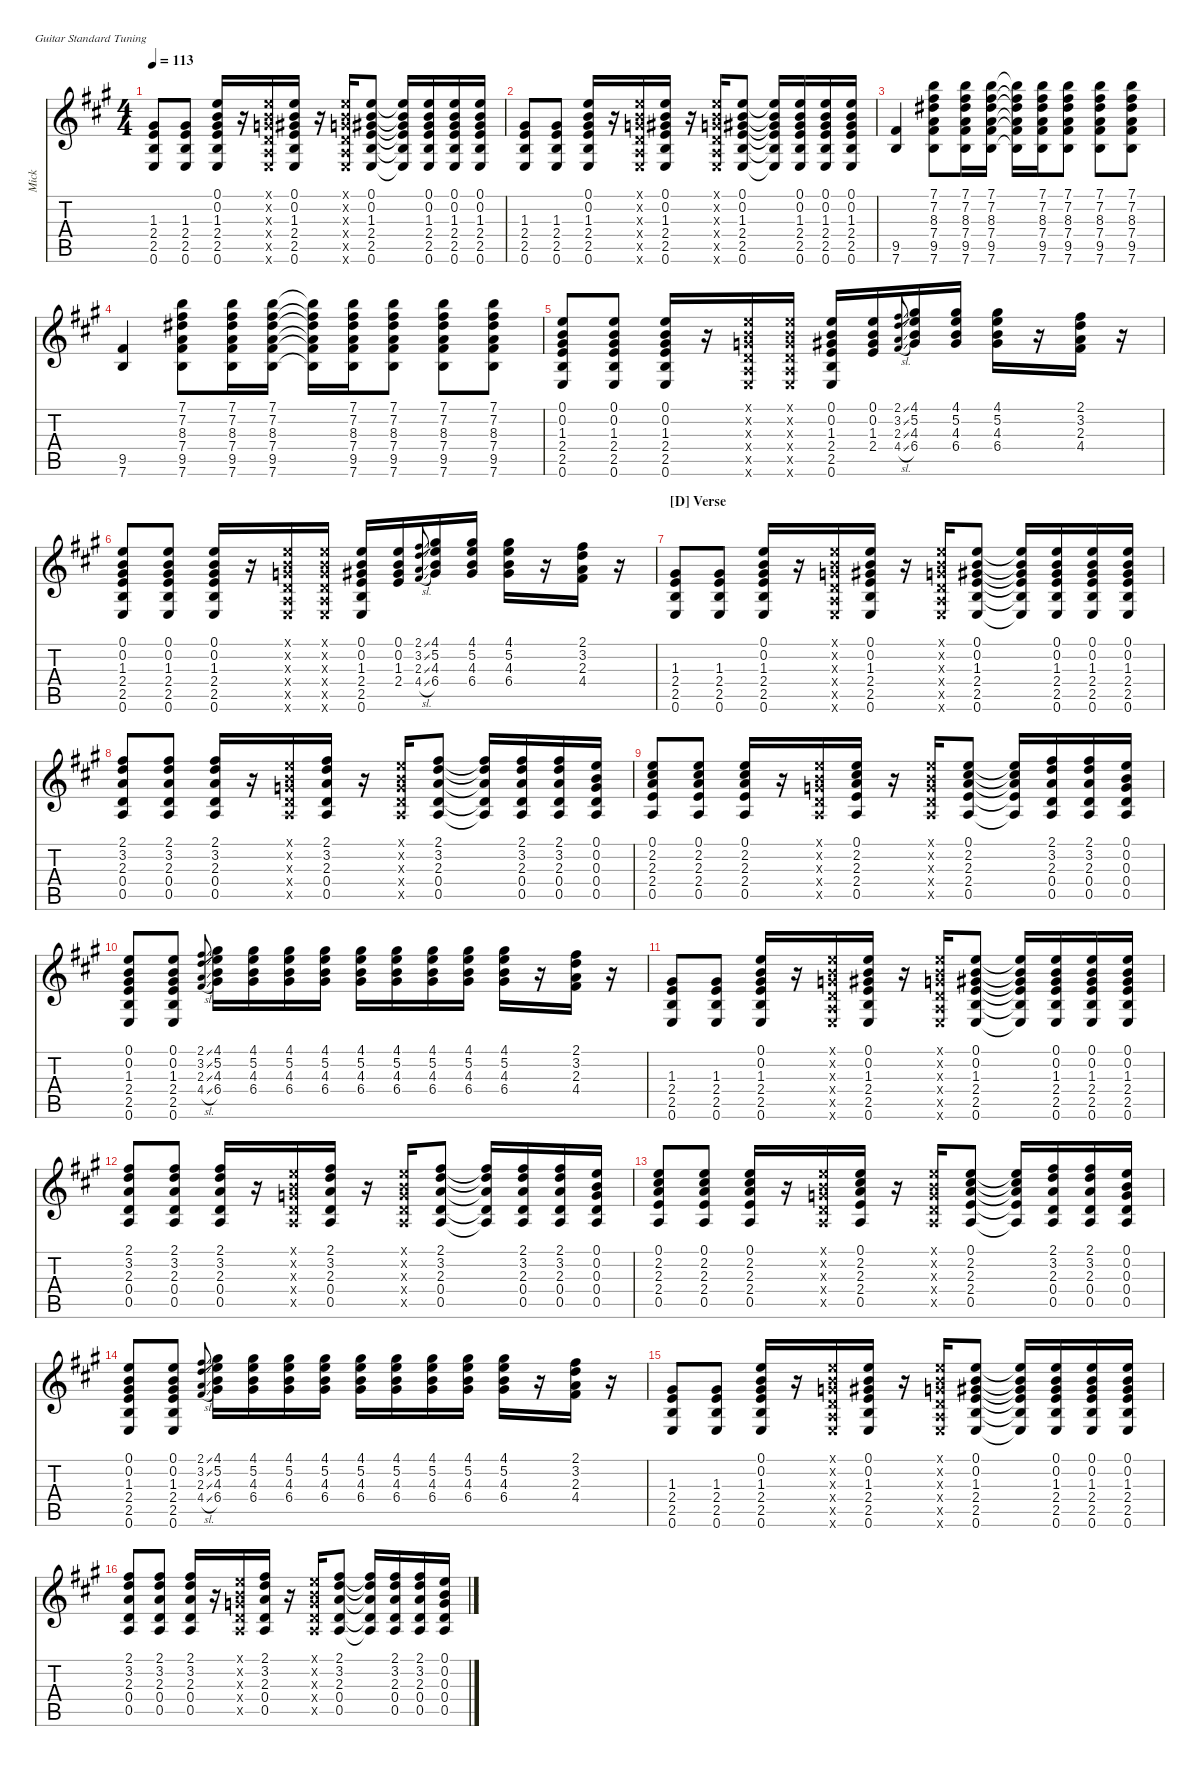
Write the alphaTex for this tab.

\defaultSystemsLayout 4
\hideDynamics
\bracketExtendMode nobrackets
\otherSystemsTrackNameOrientation horizontal
\track ("Mick Taylor" "Mick") {instrument overdrivenguitar}
\staff {score tabs}
\tuning (E4 B3 G3 D3 A2 E2)
\ts (4 4)
\tempo 113
\clef g2
\ks a
(0.6 2.5 2.4 1.3).8{dy mf} (0.6 2.5 2.4 1.3).8 (0.6 2.5 2.4 1.3 0.2 0.1).16 r.16 (0.6{x} 0.5{x} 0.4{x} 0.3{x} 0.2{x} 0.1{x}).16 (0.6 2.5 2.4 1.3 0.2 0.1).16 r.16 (0.6{x} 0.5{x} 0.4{x} 0.3{x} 0.2{x} 0.1{x}).16 (0.6 2.5 2.4 1.3 0.2 0.1).8 (0.6{t} 2.5{t} 2.4{t} 1.3{t} 0.2{t} 0.1{t}).16 (0.6 2.5 2.4 1.3 0.2 0.1).16 (0.6 2.5 2.4 1.3 0.2 0.1).16 (0.6 2.5 2.4 1.3 0.2 0.1).16 |
(0.6 2.5 2.4 1.3).8 (0.6 2.5 2.4 1.3).8 (0.6 2.5 2.4 1.3 0.2 0.1).16 r.16 (0.6{x} 0.5{x} 0.4{x} 0.3{x} 0.2{x} 0.1{x}).16 (0.6 2.5 2.4 1.3 0.2 0.1).16 r.16 (0.6{x} 0.5{x} 0.4{x} 0.3{x} 0.2{x} 0.1{x}).16 (0.6 2.5 2.4 1.3 0.2 0.1).8 (0.6{t} 2.5{t} 2.4{t} 1.3{t} 0.2{t} 0.1{t}).16 (0.6 2.5 2.4 1.3 0.2 0.1).16 (0.6 2.5 2.4 1.3 0.2 0.1).16 (0.6 2.5 2.4 1.3 0.2 0.1).16 |
(7.6 9.5).4 (7.6 9.5 7.4 8.3 7.2 7.1).8 (7.6 9.5 7.4 8.3 7.2 7.1).16 (7.6 9.5 7.4 8.3 7.2 7.1).16 (7.6{t} 9.5{t} 7.4{t} 8.3{t} 7.2{t} 7.1{t}).16 (7.6 9.5 7.4 8.3 7.2 7.1).16 (7.6 9.5 7.4 8.3 7.2 7.1).8 (7.6 9.5 7.4 8.3 7.2 7.1).8 (7.6 9.5 7.4 8.3 7.2 7.1).8 |
(7.6 9.5).4 (7.6 9.5 7.4 8.3 7.2 7.1).8 (7.6 9.5 7.4 8.3 7.2 7.1).16 (7.6 9.5 7.4 8.3 7.2 7.1).16 (7.6{t} 9.5{t} 7.4{t} 8.3{t} 7.2{t} 7.1{t}).16 (7.6 9.5 7.4 8.3 7.2 7.1).16 (7.6 9.5 7.4 8.3 7.2 7.1).8 (7.6 9.5 7.4 8.3 7.2 7.1).8 (7.6 9.5 7.4 8.3 7.2 7.1).8 |
(0.6 2.5 2.4 1.3 0.2 0.1).8 (0.6 2.5 2.4 1.3 0.2 0.1).8 (0.6 2.5 2.4 1.3 0.2 0.1).16 r.16 (0.6{x} 0.5{x} 0.4{x} 0.3{x} 0.2{x} 0.1{x}).16 (0.6{x} 0.5{x} 0.4{x} 0.3{x} 0.2{x} 0.1{x}).16 (0.6 2.5 2.4 1.3 0.2 0.1).16 (2.4 1.3 0.2 0.1).16 (4.4{sl} 2.3{ss} 3.2{ss} 2.1{ss}).8{gr} (6.4 4.3 5.2 4.1).16 (6.4 4.3 5.2 4.1).16 (6.4 4.3 5.2 4.1).16 r.16 (4.4 2.3 3.2 2.1).16 r.16 |
(0.6 2.5 2.4 1.3 0.2 0.1).8 (0.6 2.5 2.4 1.3 0.2 0.1).8 (0.6 2.5 2.4 1.3 0.2 0.1).16 r.16 (0.6{x} 0.5{x} 0.4{x} 0.3{x} 0.2{x} 0.1{x}).16 (0.6{x} 0.5{x} 0.4{x} 0.3{x} 0.2{x} 0.1{x}).16 (0.6 2.5 2.4 1.3 0.2 0.1).16 (2.4 1.3 0.2 0.1).16 (4.4{sl} 2.3{ss} 3.2{ss} 2.1{ss}).8{gr} (6.4 4.3 5.2 4.1).16 (6.4 4.3 5.2 4.1).16 (6.4 4.3 5.2 4.1).16 r.16 (4.4 2.3 3.2 2.1).16 r.16 |
\section ("D" "Verse")
(0.6 2.5 2.4 1.3).8 (0.6 2.5 2.4 1.3).8 (0.6 2.5 2.4 1.3 0.2 0.1).16 r.16 (0.6{x} 0.5{x} 0.4{x} 0.3{x} 0.2{x} 0.1{x}).16 (0.6 2.5 2.4 1.3 0.2 0.1).16 r.16 (0.6{x} 0.5{x} 0.4{x} 0.3{x} 0.2{x} 0.1{x}).16 (0.6 2.5 2.4 1.3 0.2 0.1).8 (0.6{t} 2.5{t} 2.4{t} 1.3{t} 0.2{t} 0.1{t}).16 (0.6 2.5 2.4 1.3 0.2 0.1).16 (0.6 2.5 2.4 1.3 0.2 0.1).16 (0.6 2.5 2.4 1.3 0.2 0.1).16 |
(0.5 0.4 2.3 3.2 2.1).8 (0.5 0.4 2.3 3.2 2.1).8 (0.5 0.4 2.3 3.2 2.1).16 r.16 (0.5{x} 0.4{x} 0.3{x} 0.2{x} 0.1{x}).16 (0.5 0.4 2.3 3.2 2.1).16 r.16 (0.5{x} 0.4{x} 0.3{x} 0.2{x} 0.1{x}).16 (0.5 0.4 2.3 3.2 2.1).8 (0.5{t} 0.4{t} 2.3{t} 3.2{t} 2.1{t}).16 (0.5 0.4 2.3 3.2 2.1).16 (0.5 0.4 2.3 3.2 2.1).16 (0.5 0.4 0.3 0.2 0.1).16 |
(0.5 2.4 2.3 2.2 0.1).8 (0.5 2.4 2.3 2.2 0.1).8 (0.5 2.4 2.3 2.2 0.1).16 r.16 (0.5{x} 0.4{x} 0.3{x} 0.2{x} 0.1{x}).16 (0.5 2.4 2.3 2.2 0.1).16 r.16 (0.5{x} 0.4{x} 0.3{x} 0.2{x} 0.1{x}).16 (0.5 2.4 2.3 2.2 0.1).8 (0.5{t} 2.4{t} 2.3{t} 2.2{t} 0.1{t}).16 (0.5 0.4 2.3 3.2 2.1).16 (0.5 0.4 2.3 3.2 2.1).16 (0.5 0.4 0.3 0.2 0.1).16 |
(0.6 2.5 2.4 1.3 0.2 0.1).8 (0.6 2.5 2.4 1.3 0.2 0.1).8 (4.4{sl} 2.3{ss} 3.2{ss} 2.1{ss}).8{gr} (6.4 4.3 5.2 4.1).16 (6.4 4.3 5.2 4.1).16 (6.4 4.3 5.2 4.1).16 (6.4 4.3 5.2 4.1).16 (6.4 4.3 5.2 4.1).16 (6.4 4.3 5.2 4.1).16 (6.4 4.3 5.2 4.1).16 (6.4 4.3 5.2 4.1).16 (6.4 4.3 5.2 4.1).16 r.16 (4.4 2.3 3.2 2.1).16 r.16 |
(0.6 2.5 2.4 1.3).8 (0.6 2.5 2.4 1.3).8 (0.6 2.5 2.4 1.3 0.2 0.1).16 r.16 (0.6{x} 0.5{x} 0.4{x} 0.3{x} 0.2{x} 0.1{x}).16 (0.6 2.5 2.4 1.3 0.2 0.1).16 r.16 (0.6{x} 0.5{x} 0.4{x} 0.3{x} 0.2{x} 0.1{x}).16 (0.6 2.5 2.4 1.3 0.2 0.1).8 (0.6{t} 2.5{t} 2.4{t} 1.3{t} 0.2{t} 0.1{t}).16 (0.6 2.5 2.4 1.3 0.2 0.1).16 (0.6 2.5 2.4 1.3 0.2 0.1).16 (0.6 2.5 2.4 1.3 0.2 0.1).16 |
(0.5 0.4 2.3 3.2 2.1).8 (0.5 0.4 2.3 3.2 2.1).8 (0.5 0.4 2.3 3.2 2.1).16 r.16 (0.5{x} 0.4{x} 0.3{x} 0.2{x} 0.1{x}).16 (0.5 0.4 2.3 3.2 2.1).16 r.16 (0.5{x} 0.4{x} 0.3{x} 0.2{x} 0.1{x}).16 (0.5 0.4 2.3 3.2 2.1).8 (0.5{t} 0.4{t} 2.3{t} 3.2{t} 2.1{t}).16 (0.5 0.4 2.3 3.2 2.1).16 (0.5 0.4 2.3 3.2 2.1).16 (0.5 0.4 0.3 0.2 0.1).16 |
(0.5 2.4 2.3 2.2 0.1).8 (0.5 2.4 2.3 2.2 0.1).8 (0.5 2.4 2.3 2.2 0.1).16 r.16 (0.5{x} 0.4{x} 0.3{x} 0.2{x} 0.1{x}).16 (0.5 2.4 2.3 2.2 0.1).16 r.16 (0.5{x} 0.4{x} 0.3{x} 0.2{x} 0.1{x}).16 (0.5 2.4 2.3 2.2 0.1).8 (0.5{t} 2.4{t} 2.3{t} 2.2{t} 0.1{t}).16 (0.5 0.4 2.3 3.2 2.1).16 (0.5 0.4 2.3 3.2 2.1).16 (0.5 0.4 0.3 0.2 0.1).16 |
(0.6 2.5 2.4 1.3 0.2 0.1).8 (0.6 2.5 2.4 1.3 0.2 0.1).8 (4.4{sl} 2.3{ss} 3.2{ss} 2.1{ss}).8{gr} (6.4 4.3 5.2 4.1).16 (6.4 4.3 5.2 4.1).16 (6.4 4.3 5.2 4.1).16 (6.4 4.3 5.2 4.1).16 (6.4 4.3 5.2 4.1).16 (6.4 4.3 5.2 4.1).16 (6.4 4.3 5.2 4.1).16 (6.4 4.3 5.2 4.1).16 (6.4 4.3 5.2 4.1).16 r.16 (4.4 2.3 3.2 2.1).16 r.16 |
(0.6 2.5 2.4 1.3).8 (0.6 2.5 2.4 1.3).8 (0.6 2.5 2.4 1.3 0.2 0.1).16 r.16 (0.6{x} 0.5{x} 0.4{x} 0.3{x} 0.2{x} 0.1{x}).16 (0.6 2.5 2.4 1.3 0.2 0.1).16 r.16 (0.6{x} 0.5{x} 0.4{x} 0.3{x} 0.2{x} 0.1{x}).16 (0.6 2.5 2.4 1.3 0.2 0.1).8 (0.6{t} 2.5{t} 2.4{t} 1.3{t} 0.2{t} 0.1{t}).16 (0.6 2.5 2.4 1.3 0.2 0.1).16 (0.6 2.5 2.4 1.3 0.2 0.1).16 (0.6 2.5 2.4 1.3 0.2 0.1).16 |
(0.5 0.4 2.3 3.2 2.1).8 (0.5 0.4 2.3 3.2 2.1).8 (0.5 0.4 2.3 3.2 2.1).16 r.16 (0.5{x} 0.4{x} 0.3{x} 0.2{x} 0.1{x}).16 (0.5 0.4 2.3 3.2 2.1).16 r.16 (0.5{x} 0.4{x} 0.3{x} 0.2{x} 0.1{x}).16 (0.5 0.4 2.3 3.2 2.1).8 (0.5{t} 0.4{t} 2.3{t} 3.2{t} 2.1{t}).16 (0.5 0.4 2.3 3.2 2.1).16 (0.5 0.4 2.3 3.2 2.1).16 (0.5 0.4 0.3 0.2 0.1).16
